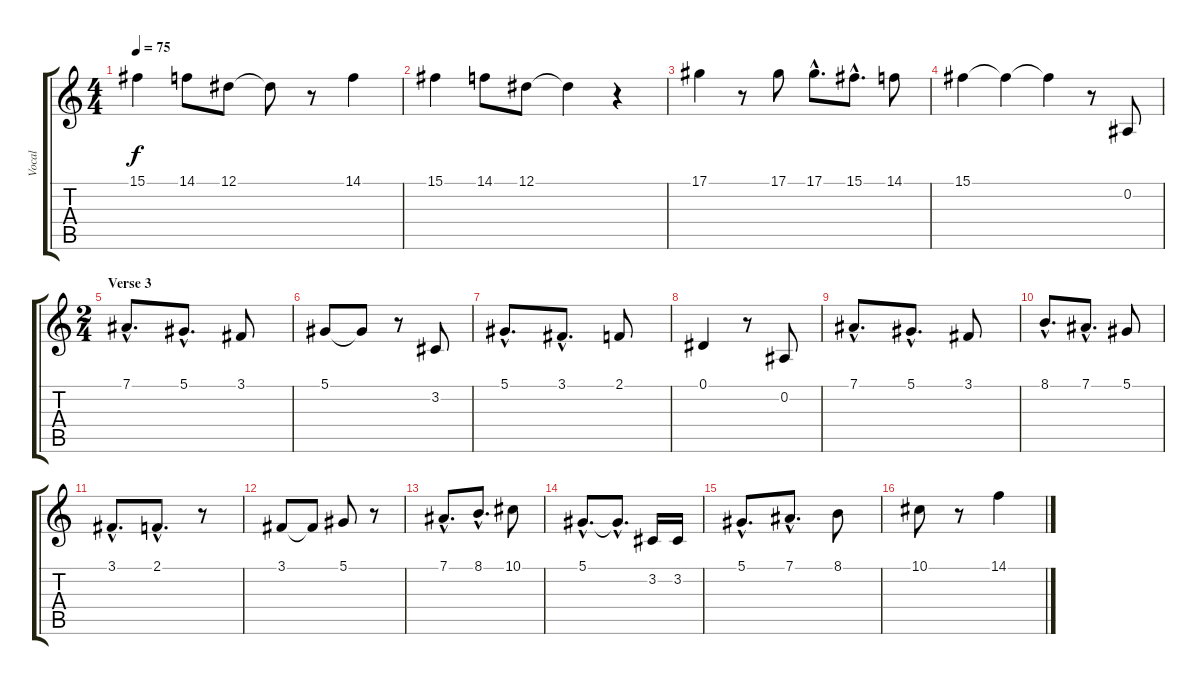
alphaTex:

\track ("Vocal" "Vocal") {instrument violin}
\staff {score tabs}
\tuning (Eb4 Bb3 Gb3 Db3 Ab2 Eb2) {hide}
\ts (4 4)
\tempo 75
\clef g2
\ks c
15.1.4{dy f} 14.1.8 12.1.8 12.1{t}.8 r.8 14.1.4 |
15.1.4 14.1.8 12.1.8 12.1{t}.4 r.4 |
17.1.4 r.8 17.1.8 17.1{hac}.8{d} 15.1{hac}.8{d} 14.1.8 |
15.1.4 15.1{t}.4 15.1{t}.4 r.8 0.2.8 |
\ts (2 4)
\section ("" "Verse 3")
7.1{hac}.8{d} 5.1{hac}.8{d} 3.1.8 |
5.1.8 5.1{t}.8 r.8 3.2.8 |
5.1{hac}.8{d} 3.1{hac}.8{d} 2.1.8 |
0.1.4 r.8 0.2.8 |
7.1{hac}.8{d} 5.1{hac}.8{d} 3.1.8 |
8.1{hac}.8{d} 7.1{hac}.8{d} 5.1.8 |
3.1{hac}.8{d} 2.1{hac}.8{d} r.8 |
3.1.8 3.1{t}.8 5.1.8 r.8 |
7.1{hac}.8{d} 8.1{hac}.8{d} 10.1.8 |
5.1{hac}.8{d} 5.1{hac t}.8{d} 3.2.16 3.2.16 |
5.1{hac}.8{d} 7.1{hac}.8{d} 8.1.8 |
10.1.8 r.8 14.1.4
